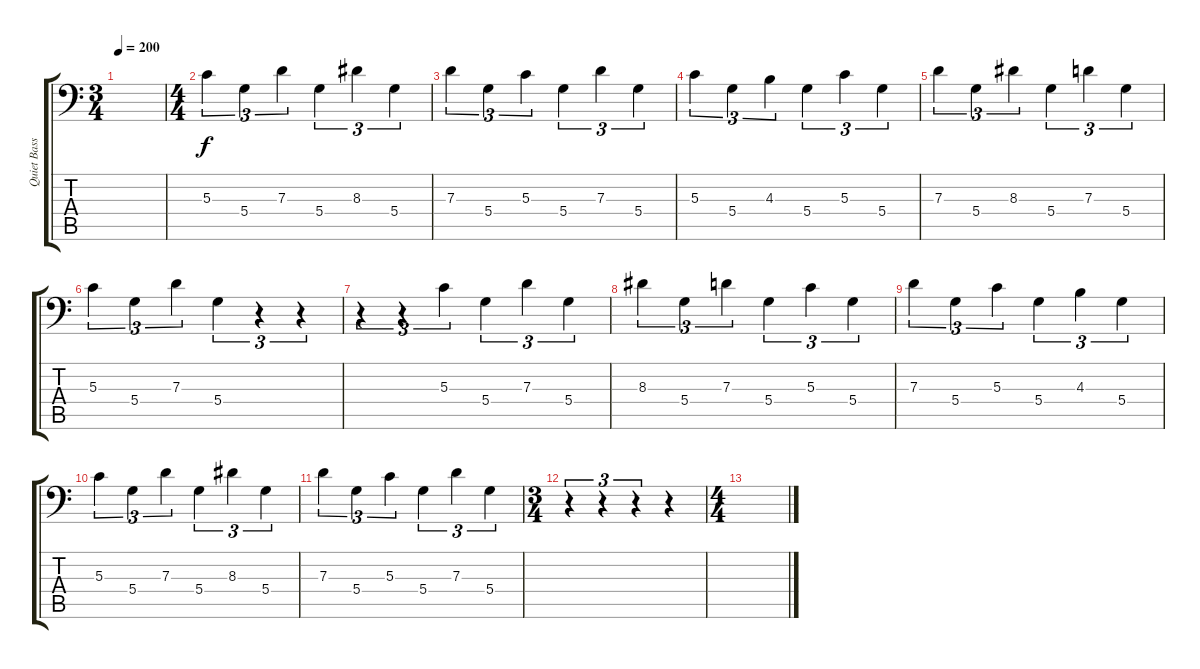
\track ("Quiet Bass Lead" "Quiet Bass") {instrument electricbassfinger}
\staff {score tabs}
\tuning (E3 B2 G2 D2 A1 E1) {hide}
\ts (3 4)
\tempo 200
\clef f4
\ks c
|
\ts (4 4)
5.3.4{tu (3 2)} 5.4.4{tu (3 2)} 7.3.4{tu (3 2)} 5.4.4{tu (3 2)} 8.3.4{tu (3 2)} 5.4.4{tu (3 2)} |
7.3.4{tu (3 2)} 5.4.4{tu (3 2)} 5.3.4{tu (3 2)} 5.4.4{tu (3 2)} 7.3.4{tu (3 2)} 5.4.4{tu (3 2)} |
5.3.4{tu (3 2)} 5.4.4{tu (3 2)} 4.3.4{tu (3 2)} 5.4.4{tu (3 2)} 5.3.4{tu (3 2)} 5.4.4{tu (3 2)} |
7.3.4{tu (3 2)} 5.4.4{tu (3 2)} 8.3.4{tu (3 2)} 5.4.4{tu (3 2)} 7.3.4{tu (3 2)} 5.4.4{tu (3 2)} |
5.3.4{tu (3 2)} 5.4.4{tu (3 2)} 7.3.4{tu (3 2)} 5.4.4{tu (3 2)} r.4{tu (3 2)} r.4{tu (3 2)} |
r.4{tu (3 2)} r.4{tu (3 2)} 5.3.4{tu (3 2)} 5.4.4{tu (3 2)} 7.3.4{tu (3 2)} 5.4.4{tu (3 2)} |
8.3.4{tu (3 2)} 5.4.4{tu (3 2)} 7.3.4{tu (3 2)} 5.4.4{tu (3 2)} 5.3.4{tu (3 2)} 5.4.4{tu (3 2)} |
7.3.4{tu (3 2)} 5.4.4{tu (3 2)} 5.3.4{tu (3 2)} 5.4.4{tu (3 2)} 4.3.4{tu (3 2)} 5.4.4{tu (3 2)} |
5.3.4{tu (3 2)} 5.4.4{tu (3 2)} 7.3.4{tu (3 2)} 5.4.4{tu (3 2)} 8.3.4{tu (3 2)} 5.4.4{tu (3 2)} |
7.3.4{tu (3 2)} 5.4.4{tu (3 2)} 5.3.4{tu (3 2)} 5.4.4{tu (3 2)} 7.3.4{tu (3 2)} 5.4.4{tu (3 2)} |
\ts (3 4)
r.4{tu (3 2)} r.4{tu (3 2)} r.4{tu (3 2)} r.4 |
\ts (4 4)
